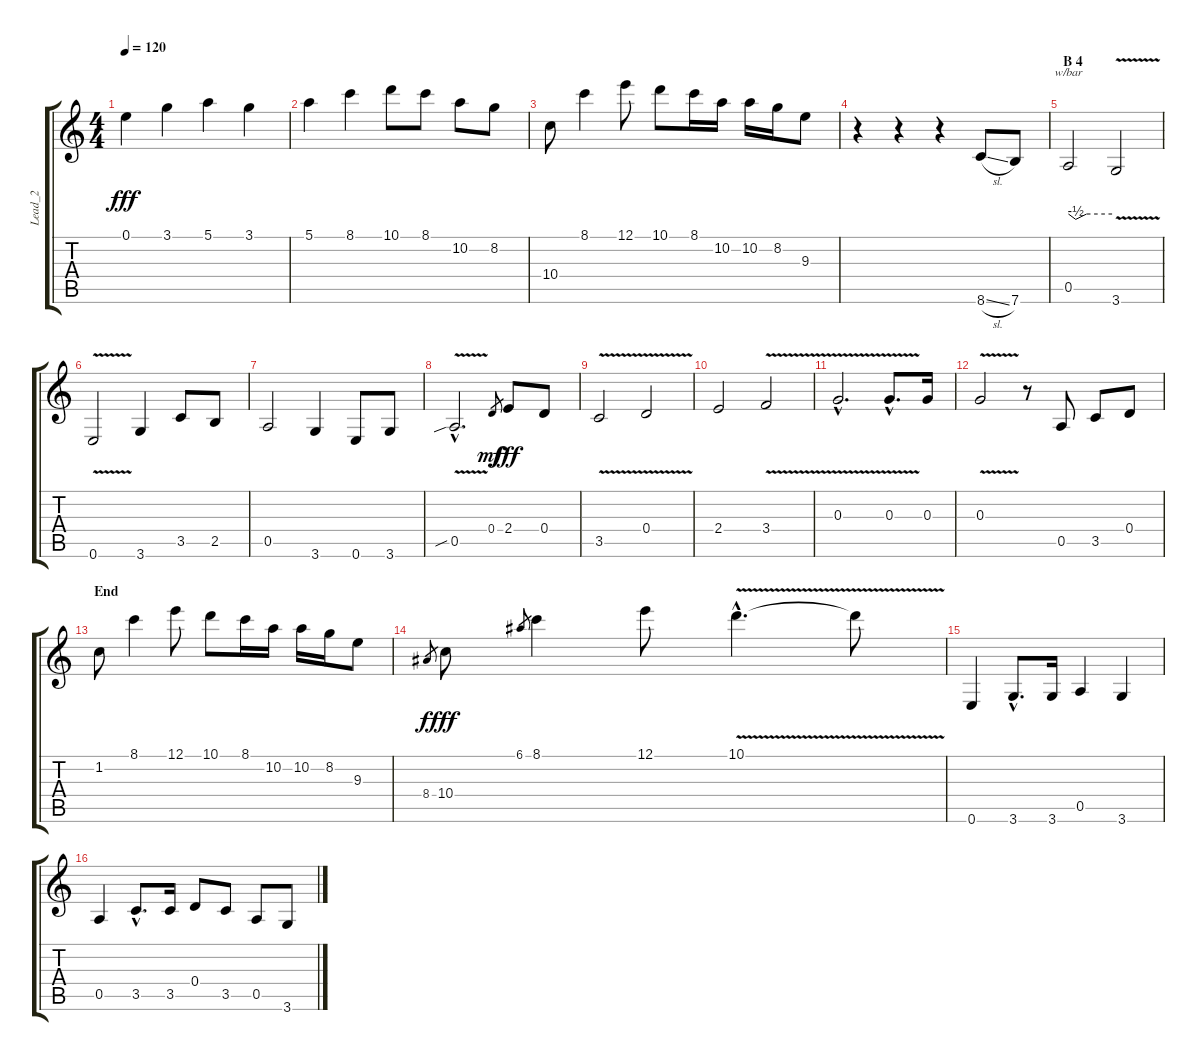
\track ("Lead_2" "Lead_2") {instrument electricguitarclean}
\staff {score tabs}
\tuning (E4 B3 G3 D3 A2 E2) {hide}
\ts (4 4)
\tempo 120
\clef g2
\ks c
0.1.4{dy fff} 3.1.4 5.1.4 3.1.4 |
5.1.4 8.1.4 10.1.8 8.1.8 10.2.8 8.2.8 |
10.4.8{instrument acousticguitarnylon} 8.1.4 12.1.8 10.1.8 8.1.16 10.2.16 10.2.16 8.2.16 9.3.8 |
r.4 r.4 r.4 8.6{sl}.8{instrument electricguitarclean} 7.6.8 |
\section ("" "B 4")
0.5.2{tbe (custom default 0 0 10 -2 25 0 60 0)} 3.6{v}.2 |
0.6{v}.2 3.6.4 3.5.8 2.5.8 |
0.5.2 3.6.4 0.6.8 3.6.8 |
0.5{v sib hac}.2{d} 0.4.8{gr dy mf} 2.4.8{dy fff} 0.4.8 |
3.5{v}.2 0.4{v}.2 |
2.4.2 3.4{v}.2 |
0.3{v hac}.2{d} 0.3{v hac}.8{d} 0.3.16 |
0.3{v}.2 r.8 0.5.8 3.5.8 0.4.8 |
\section ("" "End")
1.2.8{instrument electricguitarjazz} 8.1.4 12.1.8 10.1.8 8.1.16 10.2.16 10.2.16 8.2.16 9.3.8 |
8.4.8{gr dy f} 10.4.8{dy fff} 6.1.8{gr} 8.1.4 12.1.8 10.1{v hac}.4{d} 10.1{t}.8 |
0.6.4{instrument electricguitarclean} 3.6{hac}.8{d} 3.6.16 0.5.4 3.6.4 |
0.5.4 3.5{hac}.8{d} 3.5.16 0.4.8 3.5.8 0.5.8 3.6.8
